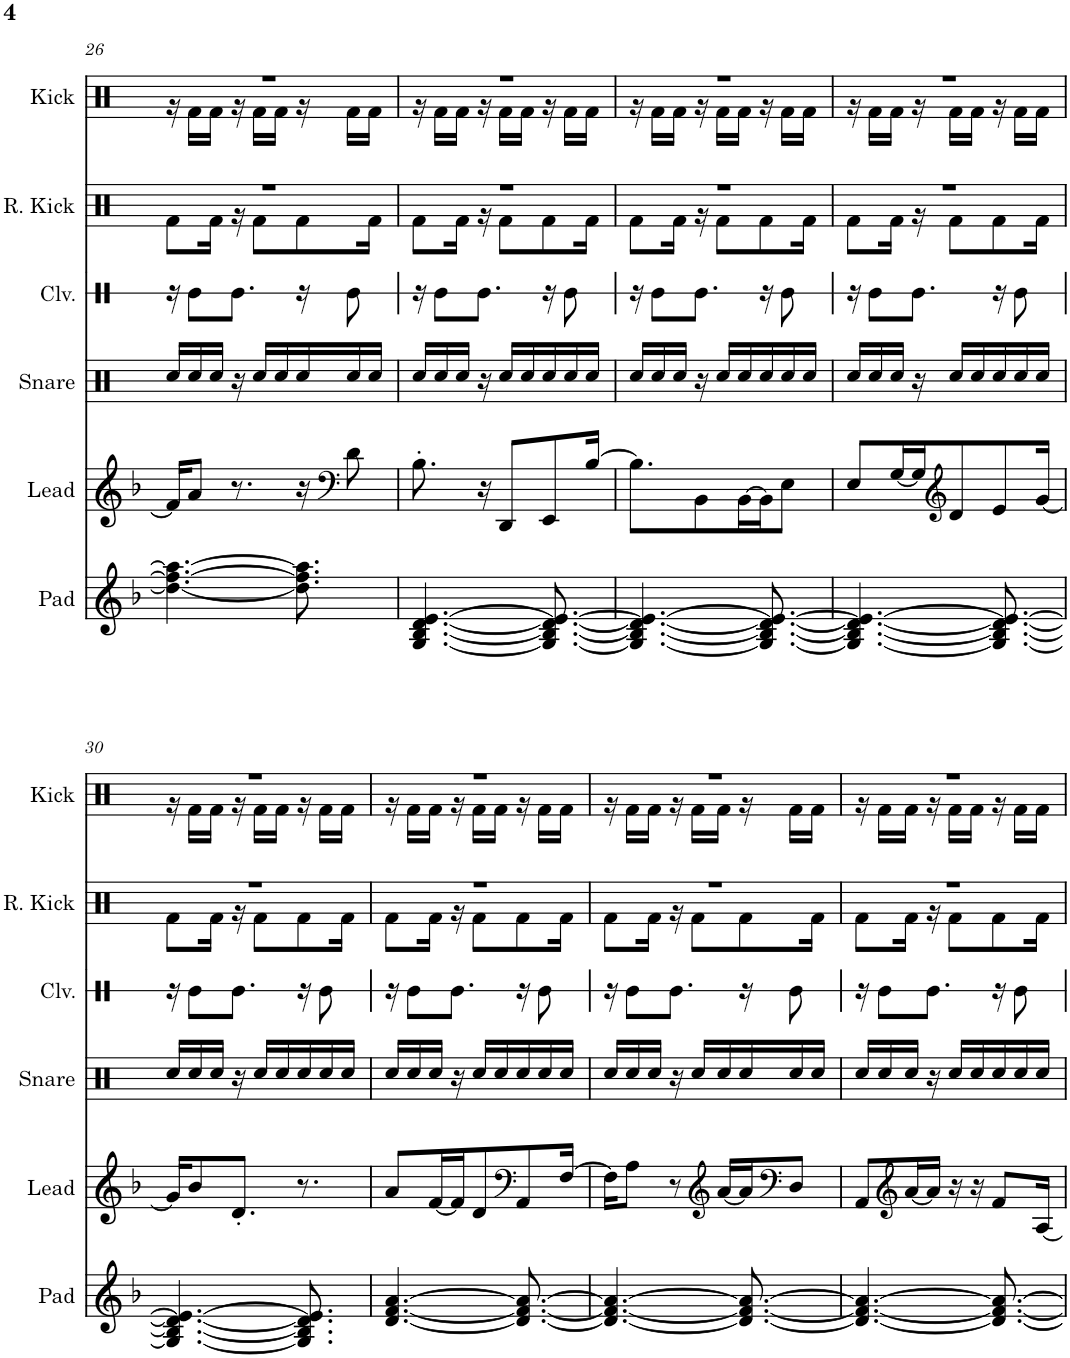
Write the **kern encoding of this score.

**kern	**kern	**kern	**kern	**kern	**kern
*part6	*part5	*part4	*part3	*part2	*part1
*staff6	*staff5	*staff4	*staff3	*staff2	*staff1
*I"Pad	*I"Lead	*I"Snare	*I"Claves	*I"Reverb Kick	*I"Kick
*I'Pad	*I'Lead	*I'Snare	*I'Clv.	*I'R. Kick	*I'Kick
!!LO:PB:g=z
*clefG2	*clefG2	*clefX	*clefX	*clefX	*clefX
*k[b-]	*k[b-]	*k[b-]	*k[b-]	*k[b-]	*k[b-]
*M9/16	*M9/16	*M9/16	*M9/16	*M9/16	*M9/16
=26	=26	=26	=26	=26	=26
*	*	*	*	*^	*^
4.dd\_ 4.ff\_ 4.aa\_	16f/KL]	16Rcc/LL	16r	16%9r	8Rf\L	16%9r	16r
.	8a/J	16Rcc/	8Re\L	.	.	.	16Rf\LL
.	.	16Rcc/JJ	.	.	16Rf\Jk	.	16Rf\JJ
.	8.r	16r	8.Re\J	.	16r	.	16r
.	.	16Rcc/LL	.	.	8Rf\L	.	16Rf\LL
.	.	16Rcc/	.	.	.	.	16Rf\JJ
8.dd\] 8.ff\] 8.aa\]	16r	16Rcc/	16r	.	8Rf\	.	16r
*	*clefF4	*	*	*	*	*	*
.	8d\	16Rcc/	8Re\	.	.	.	16Rf\LL
.	.	16Rcc/JJ	.	.	16Rf\Jk	.	16Rf\JJ
=27	=27	=27	=27	=27	=27	=27	=27
[4.G/ [4.B-/ [4.d/ [4.e/	8.B-'\	16Rcc/LL	16r	16%9r	8Rf\L	16%9r	16r
.	.	16Rcc/	8Re\L	.	.	.	16Rf\LL
.	.	16Rcc/JJ	.	.	16Rf\Jk	.	16Rf\JJ
.	16r	16r	8.Re\J	.	16r	.	16r
.	8DD/L	16Rcc/LL	.	.	8Rf\L	.	16Rf\LL
.	.	16Rcc/	.	.	.	.	16Rf\JJ
8.G/_ 8.B-/_ 8.d/_ 8.e/_	8EE/	16Rcc/	16r	.	8Rf\	.	16r
.	.	16Rcc/	8Re\	.	.	.	16Rf\LL
.	[16B-/Jk	16Rcc/JJ	.	.	16Rf\Jk	.	16Rf\JJ
=28	=28	=28	=28	=28	=28	=28	=28
4.G/_ 4.B-/_ 4.d/_ 4.e/_	8.B-\L]	16Rcc/LL	16r	16%9r	8Rf\L	16%9r	16r
.	.	16Rcc/	8Re\L	.	.	.	16Rf\LL
.	.	16Rcc/JJ	.	.	16Rf\Jk	.	16Rf\JJ
.	8BB-\	16r	8.Re\J	.	16r	.	16r
.	.	16Rcc/LL	.	.	8Rf\L	.	16Rf\LL
.	[16BB-\L	16Rcc/	.	.	.	.	16Rf\JJ
8.G/_ 8.B-/_ 8.d/_ 8.e/_	16BB-\J]	16Rcc/	16r	.	8Rf\	.	16r
.	8E\J	16Rcc/	8Re\	.	.	.	16Rf\LL
.	.	16Rcc/JJ	.	.	16Rf\Jk	.	16Rf\JJ
=29	=29	=29	=29	=29	=29	=29	=29
4.G/_ 4.B-/_ 4.d/_ 4.e/_	8E/L	16Rcc/LL	16r	16%9r	8Rf\L	16%9r	16r
.	.	16Rcc/	8Re\L	.	.	.	16Rf\LL
.	[16G/L	16Rcc/JJ	.	.	16Rf\Jk	.	16Rf\JJ
.	16G/J]	16r	8.Re\J	.	16r	.	16r
*	*clefG2	*	*	*	*	*	*
.	8d/	16Rcc/LL	.	.	8Rf\L	.	16Rf\LL
.	.	16Rcc/	.	.	.	.	16Rf\JJ
8.G/_ 8.B-/_ 8.d/_ 8.e/_	8e/	16Rcc/	16r	.	8Rf\	.	16r
.	.	16Rcc/	8Re\	.	.	.	16Rf\LL
.	[16g/Jk	16Rcc/JJ	.	.	16Rf\Jk	.	16Rf\JJ
!!LO:LB:g=z	!!
=30	=30	=30	=30	=30	=30	=30	=30
4.G/_ 4.B-/_ 4.d/_ 4.e/_	16g/KL]	16Rcc/LL	16r	16%9r	8Rf\L	16%9r	16r
.	8b-/	16Rcc/	8Re\L	.	.	.	16Rf\LL
.	.	16Rcc/JJ	.	.	16Rf\Jk	.	16Rf\JJ
.	8.d'/J	16r	8.Re\J	.	16r	.	16r
.	.	16Rcc/LL	.	.	8Rf\L	.	16Rf\LL
.	.	16Rcc/	.	.	.	.	16Rf\JJ
8.G/] 8.B-/] 8.d/] 8.e/]	8.r	16Rcc/	16r	.	8Rf\	.	16r
.	.	16Rcc/	8Re\	.	.	.	16Rf\LL
.	.	16Rcc/JJ	.	.	16Rf\Jk	.	16Rf\JJ
=31	=31	=31	=31	=31	=31	=31	=31
[4.d/ [4.f/ [4.a/	8a/L	16Rcc/LL	16r	16%9r	8Rf\L	16%9r	16r
.	.	16Rcc/	8Re\L	.	.	.	16Rf\LL
.	[16f/L	16Rcc/JJ	.	.	16Rf\Jk	.	16Rf\JJ
.	16f/J]	16r	8.Re\J	.	16r	.	16r
.	8d/	16Rcc/LL	.	.	8Rf\L	.	16Rf\LL
.	.	16Rcc/	.	.	.	.	16Rf\JJ
*	*clefF4	*	*	*	*	*	*
8.d/_ 8.f/_ 8.a/_	8AA/	16Rcc/	16r	.	8Rf\	.	16r
.	.	16Rcc/	8Re\	.	.	.	16Rf\LL
.	[16F/Jk	16Rcc/JJ	.	.	16Rf\Jk	.	16Rf\JJ
=32	=32	=32	=32	=32	=32	=32	=32
4.d/_ 4.f/_ 4.a/_	16F\KL]	16Rcc/LL	16r	16%9r	8Rf\L	16%9r	16r
.	8A\J	16Rcc/	8Re\L	.	.	.	16Rf\LL
.	.	16Rcc/JJ	.	.	16Rf\Jk	.	16Rf\JJ
.	8r	16r	8.Re\J	.	16r	.	16r
.	.	16Rcc/LL	.	.	8Rf\L	.	16Rf\LL
*	*clefG2	*	*	*	*	*	*
.	[16a/LL	16Rcc/	.	.	.	.	16Rf\JJ
8.d/_ 8.f/_ 8.a/_	16a/J]	16Rcc/	16r	.	8Rf\	.	16r
*	*clefF4	*	*	*	*	*	*
.	8D/J	16Rcc/	8Re\	.	.	.	16Rf\LL
.	.	16Rcc/JJ	.	.	16Rf\Jk	.	16Rf\JJ
=33	=33	=33	=33	=33	=33	=33	=33
4.d/_ 4.f/_ 4.a/_	8AA/L	16Rcc/LL	16r	16%9r	8Rf\L	16%9r	16r
.	.	16Rcc/	8Re\L	.	.	.	16Rf\LL
*	*clefG2	*	*	*	*	*	*
.	[16a/L	16Rcc/JJ	.	.	16Rf\Jk	.	16Rf\JJ
.	16a/JJ]	16r	8.Re\J	.	16r	.	16r
.	16r	16Rcc/LL	.	.	8Rf\L	.	16Rf\LL
.	16r	16Rcc/	.	.	.	.	16Rf\JJ
8.d/_ 8.f/_ 8.a/_	8f/L	16Rcc/	16r	.	8Rf\	.	16r
.	.	16Rcc/	8Re\	.	.	.	16Rf\LL
.	[16A/Jk	16Rcc/JJ	.	.	16Rf\Jk	.	16Rf\JJ
*	*	*	*	*v	*v	*	*
*	*	*	*	*	*v	*v
=	=	=	=	=	=
*-	*-	*-	*-	*-	*-
